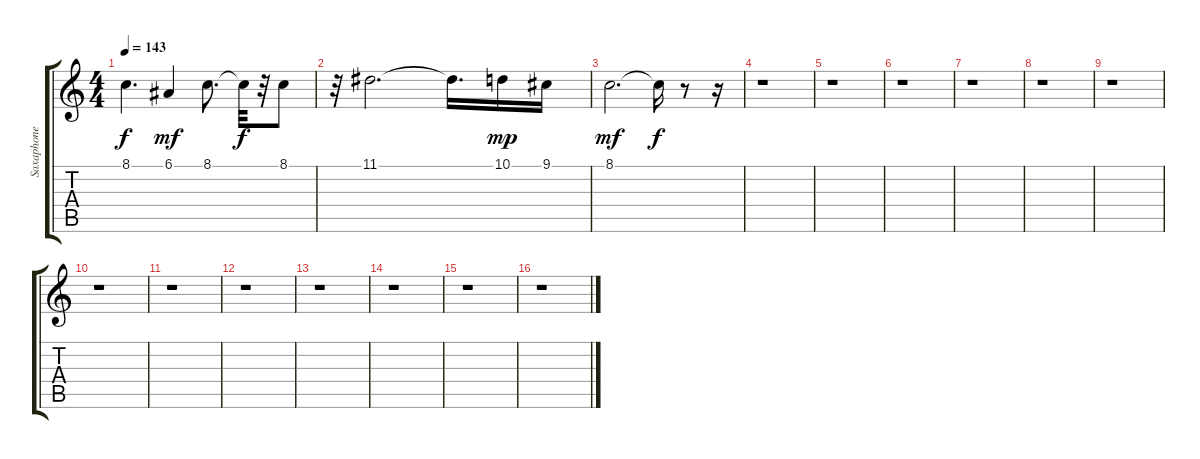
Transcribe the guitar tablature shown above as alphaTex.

\track ("Saxaphone solo" "Saxaphone ") {instrument altosax}
\staff {score tabs}
\tuning (E4 B3 G3 D3 A2 E2) {hide}
\ts (4 4)
\tempo 143
\clef g2
\ks c
8.1.4{d dy f} 6.1.4{dy mf} 8.1.8{d} 8.1{t}.32{dy f} r.32 8.1.8 |
r.32 11.1.2{d} 11.1{t}.16{d} 10.1.16{dy mp} 9.1.16 |
8.1.2{d dy mf} 8.1{t}.16{dy f} r.8 r.16 |
r.1 |
r.1 |
r.1 |
r.1 |
r.1 |
r.1 |
r.1 |
r.1 |
r.1 |
r.1 |
r.1 |
r.1 |
r.1
